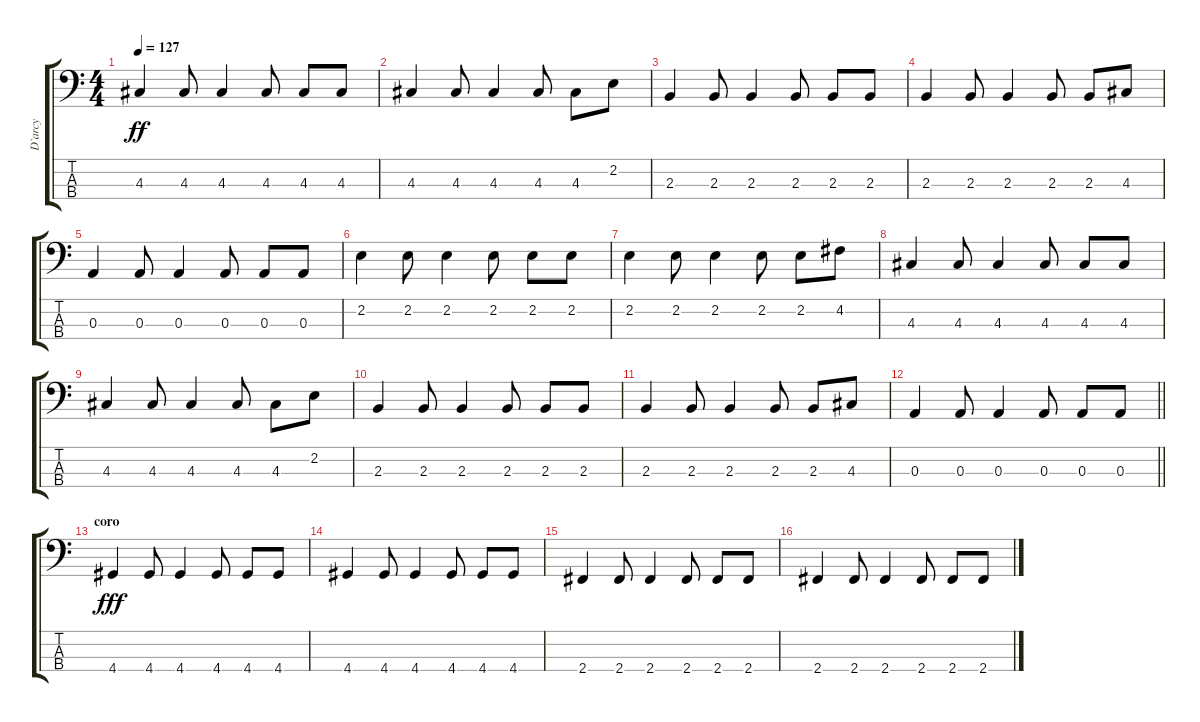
\track ("D`arcy" "D`arcy") {instrument electricbassfinger}
\staff {score tabs}
\tuning (G2 D2 A1 E1) {hide}
\ts (4 4)
\tempo 127
\clef f4
\ks c
4.3.4{dy ff} 4.3.8 4.3.4 4.3.8 4.3.8 4.3.8 |
4.3.4 4.3.8 4.3.4 4.3.8 4.3.8 2.2.8 |
2.3.4 2.3.8 2.3.4 2.3.8 2.3.8 2.3.8 |
2.3.4 2.3.8 2.3.4 2.3.8 2.3.8 4.3.8 |
0.3.4 0.3.8 0.3.4 0.3.8 0.3.8 0.3.8 |
2.2.4 2.2.8 2.2.4 2.2.8 2.2.8 2.2.8 |
2.2.4 2.2.8 2.2.4 2.2.8 2.2.8 4.2.8 |
4.3.4 4.3.8 4.3.4 4.3.8 4.3.8 4.3.8 |
4.3.4 4.3.8 4.3.4 4.3.8 4.3.8 2.2.8 |
2.3.4 2.3.8 2.3.4 2.3.8 2.3.8 2.3.8 |
2.3.4 2.3.8 2.3.4 2.3.8 2.3.8 4.3.8 |
\barLineRight lightlight
0.3.4 0.3.8 0.3.4 0.3.8 0.3.8 0.3.8 |
\section ("" "coro")
4.4.4{dy fff} 4.4.8 4.4.4 4.4.8 4.4.8 4.4.8 |
4.4.4 4.4.8 4.4.4 4.4.8 4.4.8 4.4.8 |
2.4.4 2.4.8 2.4.4 2.4.8 2.4.8 2.4.8 |
2.4.4 2.4.8 2.4.4 2.4.8 2.4.8 2.4.8
